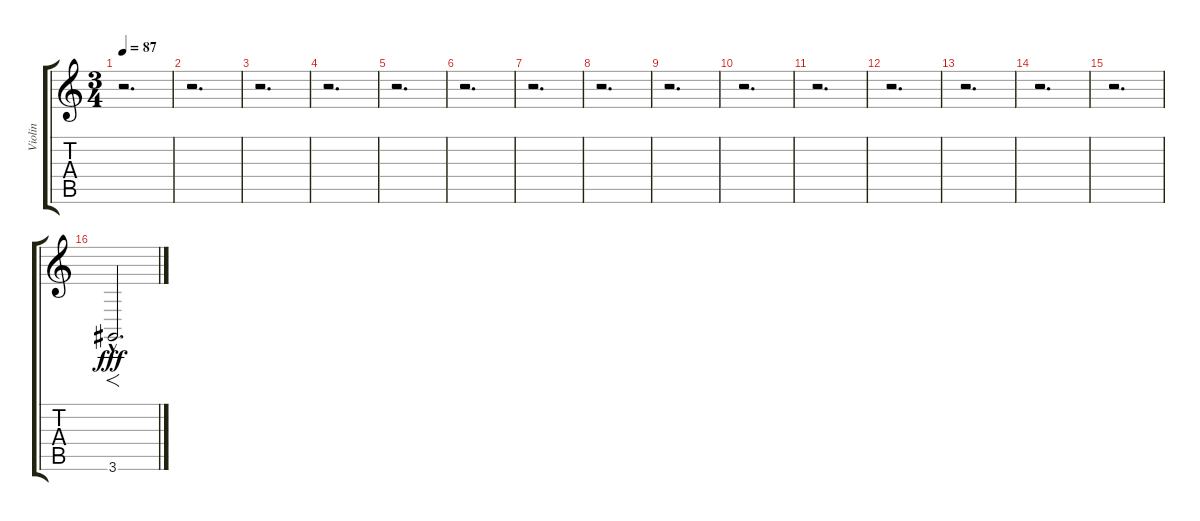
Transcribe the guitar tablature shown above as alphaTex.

\track ("Violin" "Violin") {instrument violin}
\staff {score tabs}
\tuning (F4 C4 Ab3 Eb3 Bb2 F2) {hide}
\ts (3 4)
\tempo 87
\clef g2
\ks c
r.2{d dy fff} |
r.2{d} |
r.2{d} |
r.2{d} |
r.2{d} |
r.2{d} |
r.2{d} |
r.2{d} |
r.2{d} |
r.2{d} |
r.2{d} |
r.2{d} |
r.2{d} |
r.2{d} |
r.2{d} |
3.6{hac}.2{f d}
